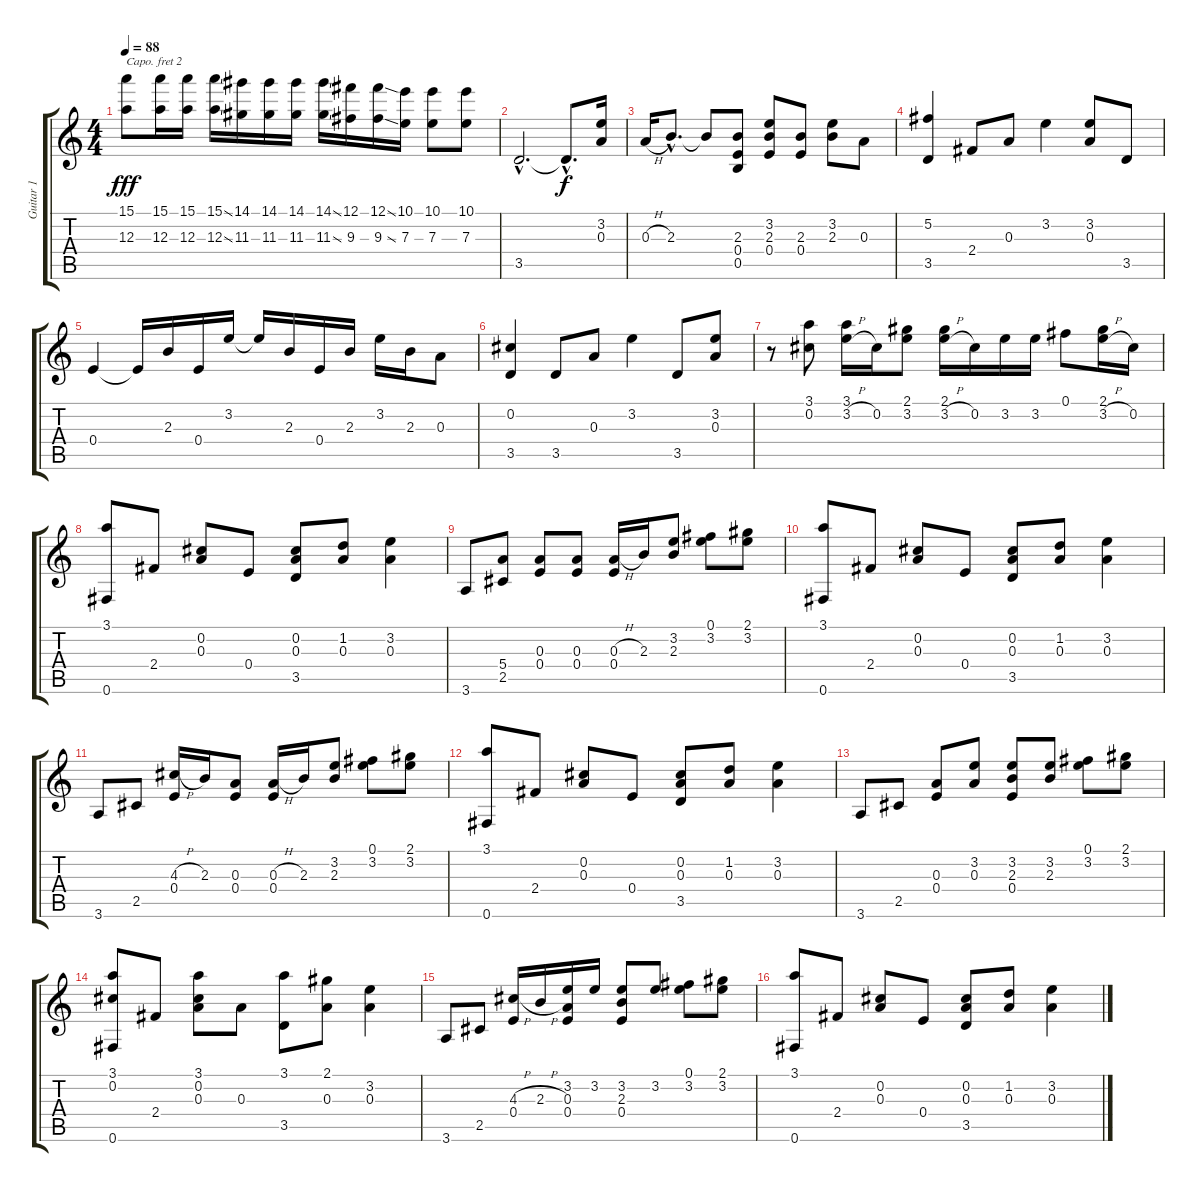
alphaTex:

\track ("Guitar 1 " "Guitar 1 ") {instrument overdrivenguitar}
\staff {score tabs}
\capo 2
\tuning (E4 B3 G3 D3 A2 E2) {hide}
\ts (4 4)
\tempo 88
\clef g2
\ks c
(15.1 12.3).8{dy fff} (15.1 12.3).16 (15.1 12.3).16 (15.1{ss} 12.3{ss}).16 (14.1 11.3).16 (14.1 11.3).16 (14.1 11.3).16 (14.1{ss} 11.3{ss}).16 (12.1 9.3).16 (12.1{ss} 9.3{ss}).16 (10.1 7.3).16 (10.1 7.3).8 (10.1 7.3).8 |
3.5{hac}.2{d} 3.5{hac t}.8{d dy f} (3.2 0.3).16 |
0.3{h}.16 2.3{hac}.8{d} 2.3{t}.8 (2.3 0.4 0.5).8 (3.2 2.3 0.4).8 (2.3 0.4).8 (3.2 2.3).8 0.3.8 |
(5.2 3.5).4 2.4.8 0.3.8 3.2.4 (3.2 0.3).8 3.5.8 |
0.4.4 0.4{t}.16 2.3.16 0.4.16 3.2.16 3.2{t}.16 2.3.16 0.4.16 2.3.16 3.2.16 2.3.16 0.3.8 |
(0.2 3.5).4 3.5.8 0.3.8 3.2.4 3.5.8 (3.2 0.3).8 |
r.8 (3.1 0.2).8 (3.1 3.2{h}).16 0.2.16 (2.1 3.2).8 (2.1 3.2{h}).16 0.2.16 3.2.16 3.2.16 0.1.8 (2.1 3.2{h}).16 0.2.16 |
(3.1 0.6).8 2.4.8 (0.2 0.3).8 0.4.8 (0.2 0.3 3.5).8 (1.2 0.3).8 (3.2 0.3).4 |
3.6.8 (5.4 2.5).8 (0.3 0.4).8 (0.3 0.4).8 (0.3{h} 0.4).16 2.3.16 (3.2 2.3).8 (0.1 3.2).8 (2.1 3.2).8 |
(3.1 0.6).8 2.4.8 (0.2 0.3).8 0.4.8 (0.2 0.3 3.5).8 (1.2 0.3).8 (3.2 0.3).4 |
3.6.8 2.5.8 (4.3{h} 0.4).16 2.3.16 (0.3 0.4).8 (0.3{h} 0.4).16 2.3.16 (3.2 2.3).8 (0.1 3.2).8 (2.1 3.2).8 |
(3.1 0.6).8 2.4.8 (0.2 0.3).8 0.4.8 (0.2 0.3 3.5).8 (1.2 0.3).8 (3.2 0.3).4 |
3.6.8 2.5.8 (0.3 0.4).8 (3.2 0.3).8 (3.2 2.3 0.4).8 (3.2 2.3).8 (0.1 3.2).8 (2.1 3.2).8 |
(3.1 0.2 0.6).8 2.4.8 (3.1 0.2 0.3).8 0.3.8 (3.1 3.5).8 (2.1 0.3).8 (3.2 0.3).4 |
3.6.8 2.5.8 (4.3{h} 0.4).16 2.3{h}.16 (3.2 0.3 0.4).16 3.2.16 (3.2 2.3 0.4).8 3.2.8 (0.1 3.2).8 (2.1 3.2).8 |
(3.1 0.6).8 2.4.8 (0.2 0.3).8 0.4.8 (0.2 0.3 3.5).8 (1.2 0.3).8 (3.2 0.3).4
